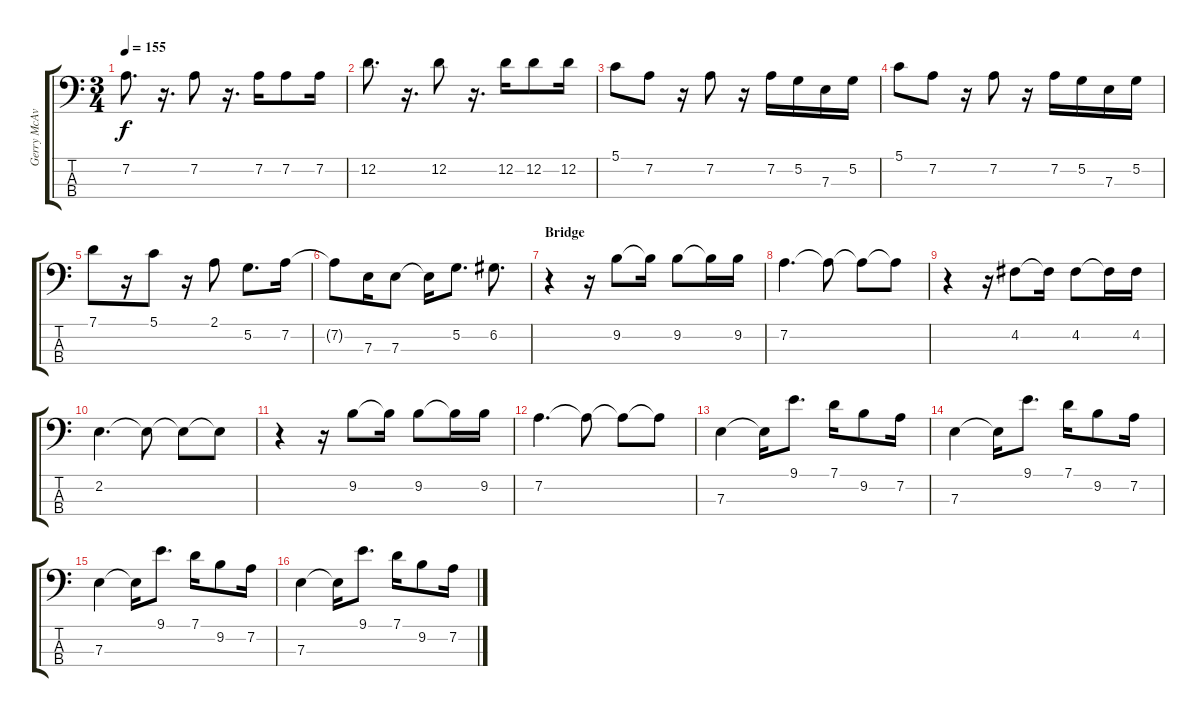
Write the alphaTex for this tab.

\track ("Gerry McAvoy" "Gerry McAv") {instrument electricbasspick}
\staff {score tabs}
\tuning (G2 D2 A1 E1) {hide}
\ts (3 4)
\tempo 155
\clef f4
\ks c
7.2.8{d dy f} r.16{d} 7.2.8 r.16{d} 7.2.16 7.2.8 7.2.16 |
12.2.8{d} r.16{d} 12.2.8 r.16{d} 12.2.16 12.2.8 12.2.16 |
5.1.8 7.2.8 r.16 7.2.8 r.16 7.2.16 5.2.16 7.3.16 5.2.16 |
5.1.8 7.2.8 r.16 7.2.8 r.16 7.2.16 5.2.16 7.3.16 5.2.16 |
7.1.8 r.16 5.1.8 r.16 2.1.8 5.2.8{d} 7.2.16 |
7.2{t}.8 7.3.16 7.3.8 7.3{t}.16 5.2.8{d} 6.2.8{d} |
\section ("" "Bridge")
r.4 r.16 9.2.8 9.2{t}.16 9.2.8 9.2{t}.16 9.2.16 |
7.2.4{d} 7.2{t}.8 7.2{t}.8 7.2{t}.8 |
r.4 r.16 4.2.8 4.2{t}.16 4.2.8 4.2{t}.16 4.2.16 |
2.2.4{d} 2.2{t}.8 2.2{t}.8 2.2{t}.8 |
r.4 r.16 9.2.8 9.2{t}.16 9.2.8 9.2{t}.16 9.2.16 |
7.2.4{d} 7.2{t}.8 7.2{t}.8 7.2{t}.8 |
7.3.4 7.3{t}.16 9.1.8{d} 7.1.16 9.2.8 7.2.16 |
7.3.4 7.3{t}.16 9.1.8{d} 7.1.16 9.2.8 7.2.16 |
7.3.4 7.3{t}.16 9.1.8{d} 7.1.16 9.2.8 7.2.16 |
7.3.4 7.3{t}.16 9.1.8{d} 7.1.16 9.2.8 7.2.16
